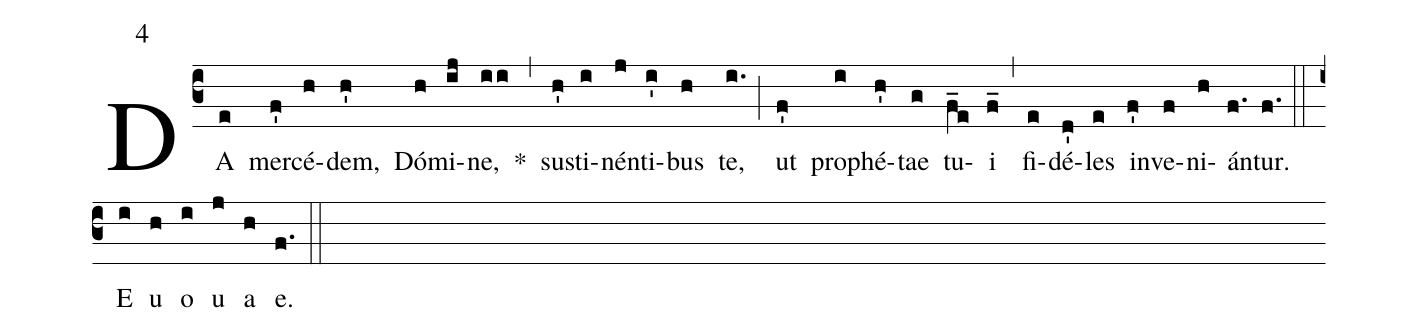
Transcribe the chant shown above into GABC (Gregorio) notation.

mode:4;
%%
(c3) DA(e) mer(f')cé(h)dem,(h') Dó(h)mi(ij)ne,(ii) *(,) su(h')sti(i)nén(j)ti(i')bus(h) te,(i.) (;) ut(f') pro(i)phé(h')tae(g) tu(f_e)i(f_) (,) fi(e)dé(d')les(e) in(f')ve(f)ni(h)án(f.)tur.(f.) (::) E(i) u(h) o(i) u(j) a(h) e.(f.) (::)
